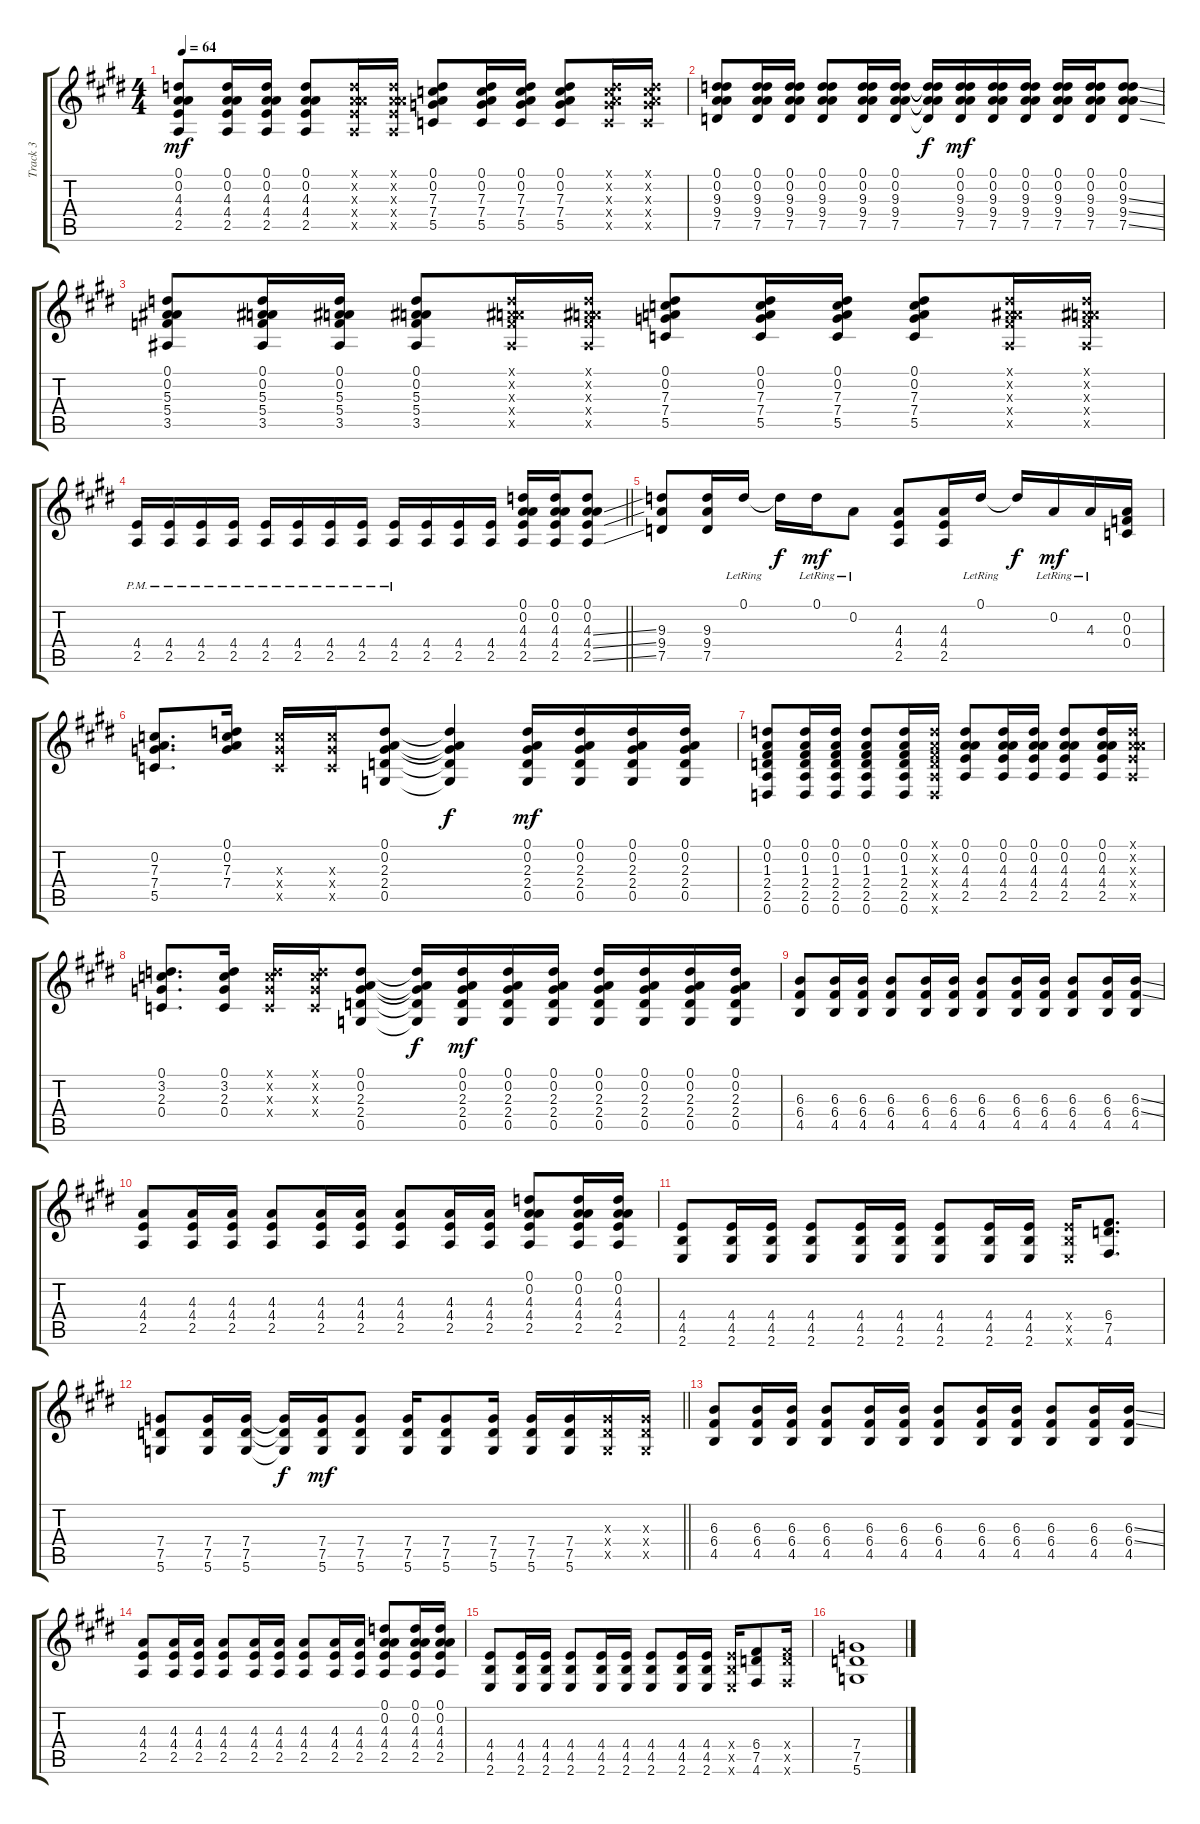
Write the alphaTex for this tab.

\track ("Track 3" "Track 3") {instrument electricguitarclean}
\staff {score tabs}
\tuning (D4 A3 F3 C3 G2 D2) {hide}
\ts (4 4)
\tempo 64
\clef g2
\ks e
(0.1 0.2 4.3 4.4 2.5).8{dy mf} (0.1 0.2 4.3 4.4 2.5).16 (0.1 0.2 4.3 4.4 2.5).16 (0.1 0.2 4.3 4.4 2.5).8 (0.1{x} 0.2{x} 4.3{x} 4.4{x} 2.5{x}).16 (0.1{x} 0.2{x} 4.3{x} 4.4{x} 2.5{x}).16 (0.1 0.2 7.3 7.4 5.5).8 (0.1 0.2 7.3 7.4 5.5).16 (0.1 0.2 7.3 7.4 5.5).16 (0.1 0.2 7.3 7.4 5.5).8 (0.1{x} 0.2{x} 7.3{x} 7.4{x} 5.5{x}).16 (0.1{x} 0.2{x} 7.3{x} 7.4{x} 5.5{x}).16 |
(0.1 0.2 9.3 9.4 7.5).8 (0.1 0.2 9.3 9.4 7.5).16 (0.1 0.2 9.3 9.4 7.5).16 (0.1 0.2 9.3 9.4 7.5).8 (0.1 0.2 9.3 9.4 7.5).16 (0.1 0.2 9.3 9.4 7.5).16 (0.1{t} 0.2{t} 9.3{t} 9.4{t} 7.5{t}).16{dy f} (0.1 0.2 9.3 9.4 7.5).16{dy mf} (0.1 0.2 9.3 9.4 7.5).16 (0.1 0.2 9.3 9.4 7.5).16 (0.1 0.2 9.3 9.4 7.5).16 (0.1 0.2 9.3 9.4 7.5).16 (0.1 0.2 9.3{ss} 9.4{ss} 7.5{ss}).8 |
(0.1 0.2 5.3 5.4 3.5).8 (0.1 0.2 5.3 5.4 3.5).16 (0.1 0.2 5.3 5.4 3.5).16 (0.1 0.2 5.3 5.4 3.5).8 (0.1{x} 0.2{x} 5.3{x} 5.4{x} 3.5{x}).16 (0.1{x} 0.2{x} 5.3{x} 5.4{x} 3.5{x}).16 (0.1 0.2 7.3 7.4 5.5).8 (0.1 0.2 7.3 7.4 5.5).16 (0.1 0.2 7.3 7.4 5.5).16 (0.1 0.2 7.3 7.4 5.5).8 (0.1{x} 0.2{x} 5.3{x} 5.4{x} 3.5{x}).16 (0.1{x} 0.2{x} 5.3{x} 5.4{x} 3.5{x}).16 |
\barLineRight lightlight
(4.4{pm} 2.5{pm}).16 (4.4{pm} 2.5{pm}).16 (4.4{pm} 2.5{pm}).16 (4.4{pm} 2.5{pm}).16 (4.4{pm} 2.5{pm}).16 (4.4{pm} 2.5{pm}).16 (4.4{pm} 2.5{pm}).16 (4.4{pm} 2.5{pm}).16 (4.4{pm} 2.5{pm}).16 (4.4 2.5).16 (4.4 2.5).16 (4.4 2.5).16 (0.1 0.2 4.3 4.4 2.5).16 (0.1 0.2 4.3 4.4 2.5).16 (0.1 0.2 4.3{ss} 4.4{ss} 2.5{ss}).8 |
(9.3 9.4 7.5).8{volume 4} (9.3 9.4 7.5).16 0.1{lr}.16 0.1{t}.16{dy f} 0.1{lr}.16{dy mf} 0.2{lr}.8 (4.3 4.4 2.5).8 (4.3 4.4 2.5).16 0.1{lr}.16 0.1{t}.16{dy f} 0.2{lr}.16{dy mf} 4.3{lr}.16 (0.2 0.3 0.4).16 |
(0.2 7.3 7.4 5.5).8{d} (0.1 0.2 7.3 7.4).16 (7.3{x} 7.4{x} 5.5{x}).16 (7.3{x} 7.4{x} 5.5{x}).16 (0.1 0.2 2.3 2.4 0.5).8 (0.1{t} 0.2{t} 2.3{t} 2.4{t} 0.5{t}).4{dy f} (0.1 0.2 2.3 2.4 0.5).16{dy mf volume 11} (0.1 0.2 2.3 2.4 0.5).16 (0.1 0.2 2.3 2.4 0.5).16 (0.1 0.2 2.3 2.4 0.5).16 |
(0.1 0.2 1.3 2.4 2.5 0.6).8 (0.1 0.2 1.3 2.4 2.5 0.6).16 (0.1 0.2 1.3 2.4 2.5 0.6).16 (0.1 0.2 1.3 2.4 2.5 0.6).8 (0.1 0.2 1.3 2.4 2.5 0.6).16 (0.1{x} 0.2{x} 1.3{x} 2.4{x} 2.5{x} 0.6{x}).16 (0.1 0.2 4.3 4.4 2.5).8 (0.1 0.2 4.3 4.4 2.5).16 (0.1 0.2 4.3 4.4 2.5).16 (0.1 0.2 4.3 4.4 2.5).8 (0.1 0.2 4.3 4.4 2.5).16 (0.1{x} 0.2{x} 4.3{x} 4.4{x} 2.5{x}).16 |
(0.1 3.2 2.3 0.4).8{d} (0.1 3.2 2.3 0.4).16 (0.1{x} 3.2{x} 2.3{x} 0.4{x}).16 (0.1{x} 3.2{x} 2.3{x} 0.4{x}).16 (0.1 0.2 2.3 2.4 0.5).8 (0.1{t} 0.2{t} 2.3{t} 2.4{t} 0.5{t}).16{dy f} (0.1 0.2 2.3 2.4 0.5).16{dy mf} (0.1 0.2 2.3 2.4 0.5).16 (0.1 0.2 2.3 2.4 0.5).16 (0.1 0.2 2.3 2.4 0.5).16 (0.1 0.2 2.3 2.4 0.5).16 (0.1 0.2 2.3 2.4 0.5).16 (0.1 0.2 2.3 2.4 0.5).16 |
(6.3 6.4 4.5).8 (6.3 6.4 4.5).16 (6.3 6.4 4.5).16 (6.3 6.4 4.5).8 (6.3 6.4 4.5).16 (6.3 6.4 4.5).16 (6.3 6.4 4.5).8 (6.3 6.4 4.5).16 (6.3 6.4 4.5).16 (6.3 6.4 4.5).8 (6.3 6.4 4.5).16 (6.3{ss} 6.4{ss} 4.5).16 |
(4.3 4.4 2.5).8 (4.3 4.4 2.5).16 (4.3 4.4 2.5).16 (4.3 4.4 2.5).8 (4.3 4.4 2.5).16 (4.3 4.4 2.5).16 (4.3 4.4 2.5).8 (4.3 4.4 2.5).16 (4.3 4.4 2.5).16 (0.1 0.2 4.3 4.4 2.5).8 (0.1 0.2 4.3 4.4 2.5).16 (0.1 0.2 4.3 4.4 2.5).16 |
(4.4 4.5 2.6).8 (4.4 4.5 2.6).16 (4.4 4.5 2.6).16 (4.4 4.5 2.6).8 (4.4 4.5 2.6).16 (4.4 4.5 2.6).16 (4.4 4.5 2.6).8 (4.4 4.5 2.6).16 (4.4 4.5 2.6).16 (4.4{x} 4.5{x} 2.6{x}).16 (6.4 7.5 4.6).8{d} |
\barLineRight lightlight
(7.4 7.5 5.6).8 (7.4 7.5 5.6).16 (7.4 7.5 5.6).16 (7.4{t} 7.5{t} 5.6{t}).16{dy f} (7.4 7.5 5.6).16{dy mf} (7.4 7.5 5.6).8 (7.4 7.5 5.6).16 (7.4 7.5 5.6).8 (7.4 7.5 5.6).16 (7.4 7.5 5.6).16 (7.4 7.5 5.6).16 (2.3{x} 2.4{x} 0.5{x}).16 (2.3{x} 2.4{x} 0.5{x}).16 |
(6.3 6.4 4.5).8 (6.3 6.4 4.5).16 (6.3 6.4 4.5).16 (6.3 6.4 4.5).8 (6.3 6.4 4.5).16 (6.3 6.4 4.5).16 (6.3 6.4 4.5).8 (6.3 6.4 4.5).16 (6.3 6.4 4.5).16 (6.3 6.4 4.5).8 (6.3 6.4 4.5).16 (6.3{ss} 6.4{ss} 4.5).16 |
(4.3 4.4 2.5).8 (4.3 4.4 2.5).16 (4.3 4.4 2.5).16 (4.3 4.4 2.5).8 (4.3 4.4 2.5).16 (4.3 4.4 2.5).16 (4.3 4.4 2.5).8 (4.3 4.4 2.5).16 (4.3 4.4 2.5).16 (0.1 0.2 4.3 4.4 2.5).8 (0.1 0.2 4.3 4.4 2.5).16 (0.1 0.2 4.3 4.4 2.5).16 |
(4.4 4.5 2.6).8 (4.4 4.5 2.6).16 (4.4 4.5 2.6).16 (4.4 4.5 2.6).8 (4.4 4.5 2.6).16 (4.4 4.5 2.6).16 (4.4 4.5 2.6).8 (4.4 4.5 2.6).16 (4.4 4.5 2.6).16 (4.4{x} 4.5{x} 2.6{x}).16 (6.4 7.5 4.6).8 (6.4{x} 7.5{x} 4.6{x}).16 |
(7.4 7.5 5.6).1
